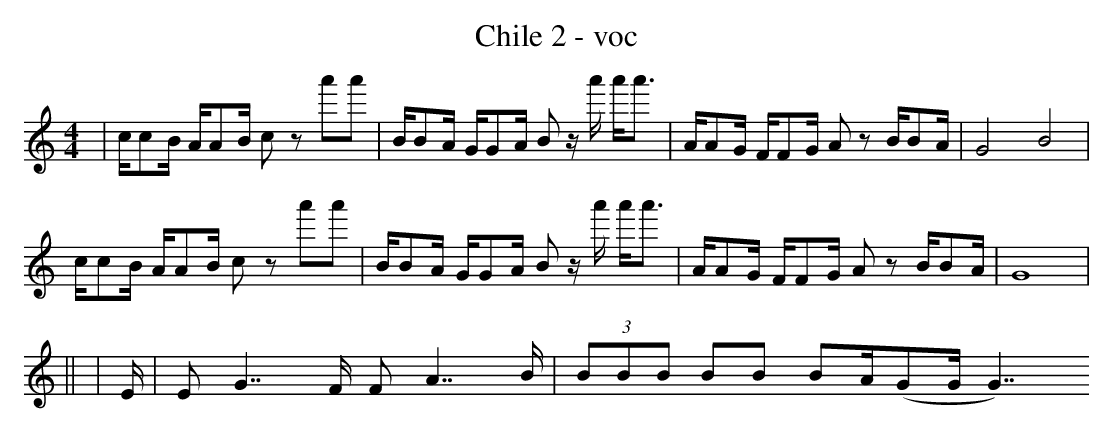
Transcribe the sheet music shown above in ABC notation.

X:1
T:Chile 2 - voc
M:4/4
L:1/8
K:em
| c/cB/ A/AB/ cz a'a' | B/BA/ G/GA/ Bz/ a'/ a'/a'3/ | A/AG/ F/FG/ Az B/BA/ | G4 B4 |
c/cB/ A/AB/ cz a'a' | B/BA/ G/GA/ Bz/ a'/ a'/a'3/  | A/AG/ F/FG/ Az B/BA/ | G8 |
||
|E/ |EG7/ F/ FA7/ B/ | (3 BBB BB BA/(GG/ G7/)
